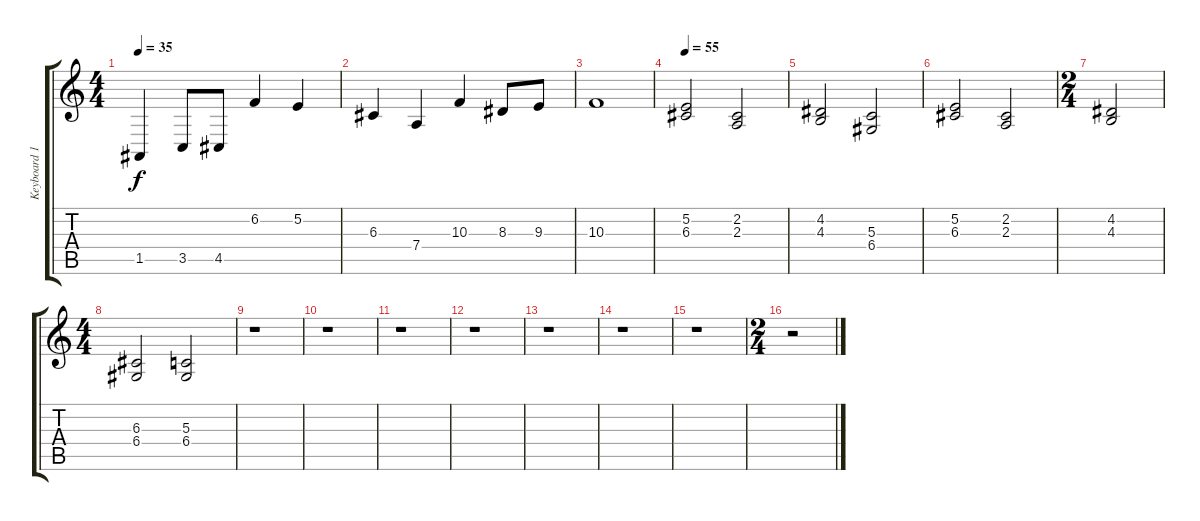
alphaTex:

\track ("Keyboard 1" "Keyboard 1") {instrument stringensemble2}
\staff {score tabs}
\tuning (E4 B3 G3 D3 A2 D2) {hide}
\ts (4 4)
\tempo 35
\clef g2
\ks c
1.5.4{dy f} 3.5.8 4.5.8 6.2.4 5.2.4 |
6.3.4 7.4.4 10.3.4 8.3.8 9.3.8 |
10.3.1 |
\tempo 55
(5.2 6.3).2 (2.2 2.3).2 |
(4.2 4.3).2 (5.3 6.4).2 |
(5.2 6.3).2 (2.2 2.3).2 |
\ts (2 4)
(4.2 4.3).2 |
\ts (4 4)
(6.3 6.4).2 (5.3 6.4).2 |
r.1 |
r.1 |
r.1 |
r.1 |
r.1 |
r.1 |
r.1 |
\ts (2 4)
r.2
